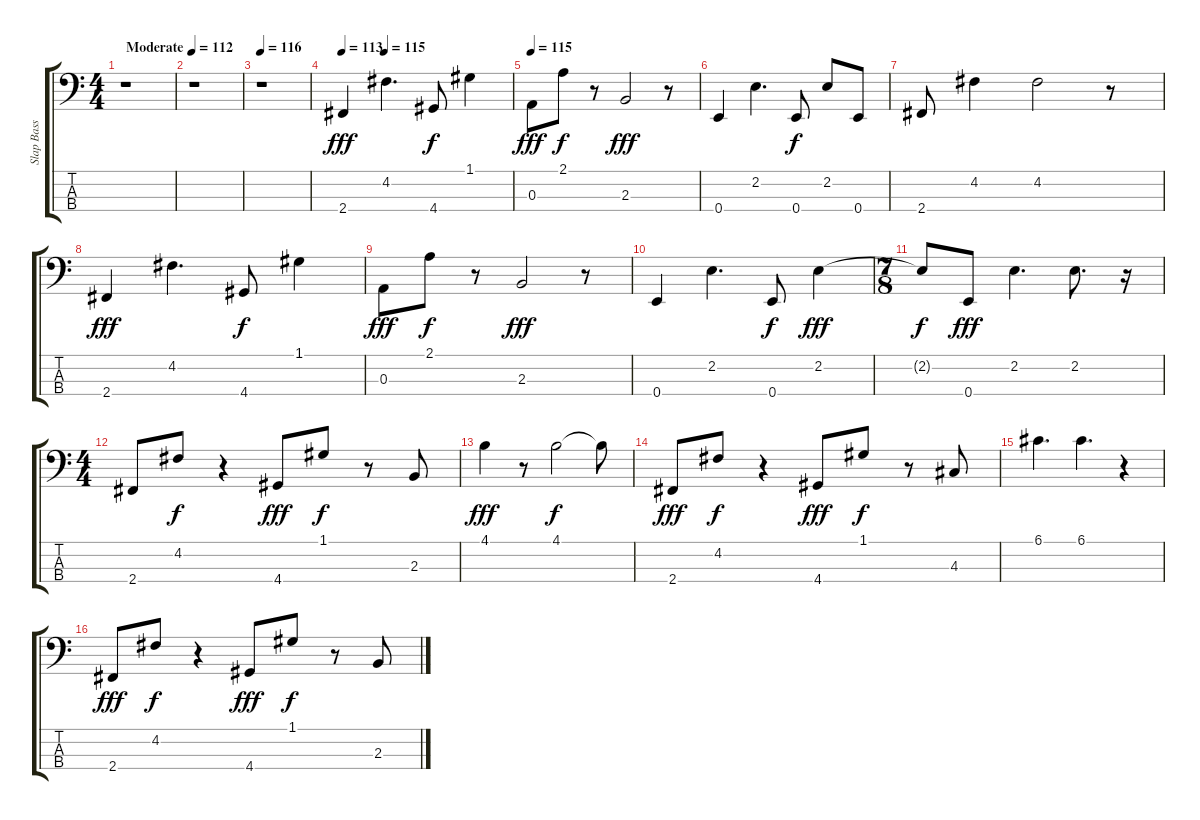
\track ("Slap Bass" "Slap Bass") {instrument slapbass1}
\staff {score tabs}
\tuning (G2 D2 A1 E1) {hide}
\ts (4 4)
\tempo (112 "Moderate")
\clef f4
\ks c
r.1{dy fff instrument slapbass1} |
r.1 |
\tempo 116
r.1 |
\tempo 113
\tempo (115 0.25)
2.4.4 4.2.4{d} 4.4.8{dy f} 1.1.4 |
\tempo 115
0.3.8{dy fff} 2.1.8{dy f} r.8 2.3.2{dy fff} r.8 |
0.4.4 2.2.4{d} 0.4.8{dy f} 2.2.8 0.4.8 |
2.4.8 4.2.4 4.2.2 r.8 |
2.4.4{dy fff} 4.2.4{d} 4.4.8{dy f} 1.1.4 |
0.3.8{dy fff} 2.1.8{dy f} r.8 2.3.2{dy fff} r.8 |
0.4.4 2.2.4{d} 0.4.8{dy f} 2.2.4{dy fff} |
\ts (7 8)
2.2{t}.8{dy f} 0.4.8{dy fff} 2.2.4{d} 2.2.8{d} r.16 |
\ts (4 4)
2.4.8 4.2.8{dy f} r.4 4.4.8{dy fff} 1.1.8{dy f} r.8 2.3.8 |
4.1.4{dy fff} r.8 4.1.2{dy f} 4.1{t}.8 |
2.4.8{dy fff} 4.2.8{dy f} r.4 4.4.8{dy fff} 1.1.8{dy f} r.8 4.3.8 |
6.1.4{d} 6.1.4{d} r.4 |
2.4.8{dy fff} 4.2.8{dy f} r.4 4.4.8{dy fff} 1.1.8{dy f} r.8 2.3.8
